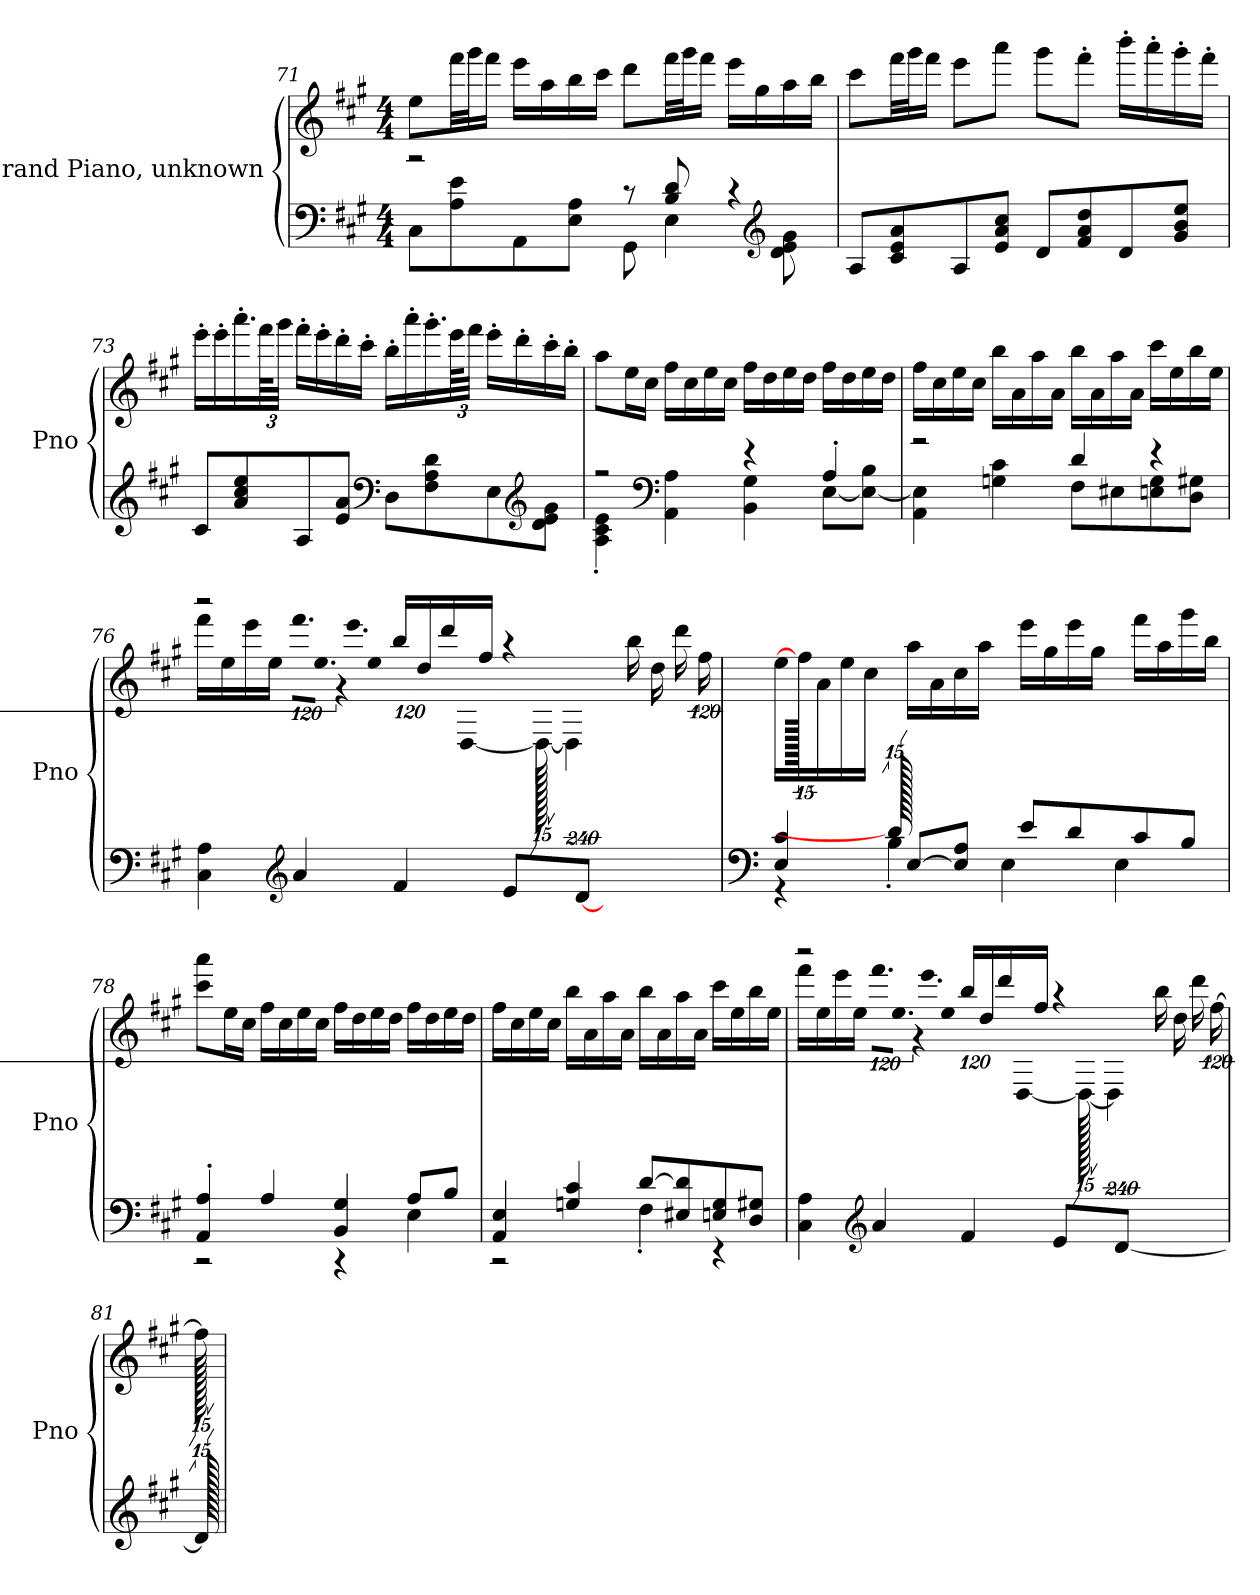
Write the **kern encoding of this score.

**kern	**kern
*part1	*part1
*staff2	*staff1
*I"Grand Piano, unknown	*
*I'Pno	*
*clefF4	*clefG2
*k[f#c#g#]	*k[f#c#g#]
*M4/4	*M4/4
=71	=71
*^	*
2r	8C#\L	8ee\L
.	8A\ 8e\	32fff#\LL
.	.	32ggg#\J
.	.	16fff#\JJ
.	8AA\	16eee\LL
.	.	16aa\
.	8E\ 8A\J	16bb\
.	.	16ccc#\JJ
8r	8GG#\	8ddd\L
8B/ 8d/	4E\	32fff#\LL
.	.	32ggg#\J
.	.	16fff#\JJ
4r	.	16eee\LL
.	.	16gg#\
*clefG2	*	*
.	8d\ 8e\ 8g#\	16aa\
.	.	16bb\JJ
*v	*v	*
!!LO:LB:g=z
=72	=72
8A/L	8ccc#\L
8c#/ 8e/ 8a/	32fff#\LL
.	32ggg#\J
.	16fff#\JJ
8A/	8eee\L
8e/ 8a/ 8cc#/J	8aaa\J
8d/L	8ggg#\L
8f#/ 8a/ 8dd/	8fff#'\J
8d/	16bbb'\LL
.	16aaa'\
8g#/ 8b/ 8ee/J	16ggg#'\
.	16fff#'\JJ
=73	=73
8c#/L	16eee'\LL
.	16eee'\
8a/ 8cc#/ 8ee/	16.aaa'\
*	*Xbrackettup
.	96fff#\KL
.	48ggg#\JJJ
8A/	16fff#'\LL
.	16eee'\
8e/ 8a/J	16ddd'\
.	16ccc#'\JJ
*clefF4	*
8D\L	16bb'\LL
.	16aaa'\
8F#\ 8A\ 8d\	16.ggg#'\
.	96eee\KL
.	48fff#\JJJ
8E\	16eee'\LL
.	16ddd'\
*clefG2	*
8d\ 8e\ 8g#\J	16ccc#'\
.	16bb'\JJ
!!LO:PB:g=z
=74	=74
*^	*
2r	4A\' 4c#\' 4e\'	8aa\L
.	.	16ee\L
.	.	16cc#\JJ
*clefF4	*	*
.	4AA\ 4A\	16ff#\LL
.	.	16cc#\
.	.	16ee\
.	.	16cc#\JJ
4r	4BB\ 4G#\	16ff#\LL
.	.	16dd\
.	.	16ee\
.	.	16dd\JJ
4A'/	[8E\L	16ff#\LL
.	.	16dd\
.	8E\_ 8B\J	16ee\
.	.	16dd\JJ
=75	=75	=75
2r	4AA\ 4E\]	16ff#\LL
.	.	16cc#\
.	.	16ee\
.	.	16cc#\JJ
.	4Gn\ 4c#\	16bb\LL
.	.	16a\
.	.	16aa\
.	.	16a\JJ
4d/	8F#\L	16bb\LL
.	.	16a\
.	8E#X\	16aa\
.	.	16a\JJ
4r	8En\ 8G\	16ccc#\LL
.	.	16ee\
.	8D\ 8G#X\J	16bb\
.	.	16ee\JJ
*v	*v	*
!!LO:LB:g=z
=76	=76
*	*^
1920ryy	2r	16fff#\LL
4C#\ 4A\	.	.
.	.	16ee\
.	.	16eee\
.	.	16ee\JJ
*	*	*brackettup
!	!	!LO:N:vis=32.
.	.	1920%103fff#\LLL
*clefG2	*	*
4a/	.	.
!	!	!LO:N:vis=32.
.	.	1920%103ee\JJJ
!	!	!LO:N:vis=64
.	.	960%17r
!	!	!LO:N:vis=32.
.	.	1920%103eee\LLL
!	!	!LO:N:vis=32
.	.	640%23ee\
.	.	[480%17D\JJ
.	16bb/LL	1920D\_
4f#/	.	4D\]
.	16dd/	.
.	16ddd/	.
.	16ff#/JJ	.
.	4r	.
8e/L	.	16bb\LL
.	.	16dd\
[1920%239d/J	.	16ddd\
.	.	[1920%119ff#\JJ
*	*v	*v
=77	=77
*clefF4	*
*^	*
4E/ 4c#/	4r	16ee\LL
.	.	1920ff#\]
.	.	16a\
.	.	16ee\
.	.	16cc#\JJ
1920d/]	4B'\	.
[8E/L	.	16aa\LL
.	.	16a\
8E/] 8A/J	.	16cc#\
.	.	16aa\JJ
.	4E\	.
8e/L	.	16eee\LL
.	.	16gg#\
8d/	.	16eee\
.	.	16gg#\JJ
.	4E\	.
8c#/	.	16fff#\LL
.	.	16aa\
8B/J	.	16ggg#\
.	.	16bb\JJ
.	1920ryy	.
!!LO:LB:g=z
=78	=78	=78
4AA/' 4A/'	2r	8ccc#\ 8aaa\L
.	.	16ee\L
.	.	16cc#\JJ
4A/	.	16ff#\LL
.	.	16cc#\
.	.	16ee\
.	.	16cc#\JJ
4BB/ 4G#/	4r	16ff#\LL
.	.	16dd\
.	.	16ee\
.	.	16dd\JJ
8A/L	4E\	16ff#\LL
.	.	16dd\
8B/J	.	16ee\
.	.	16dd\JJ
=79	=79	=79
4AA/ 4E/	2r	16ff#\LL
.	.	16cc#\
.	.	16ee\
.	.	16cc#\JJ
4Gn/ 4c#/	.	16bb\LL
.	.	16a\
.	.	16aa\
.	.	16a\JJ
[8d/L	4F#'\	16bb\LL
.	.	16a\
8E#X/ 8d/]	.	16aa\
.	.	16a\JJ
8En/ 8G/	4r	16ccc#\LL
.	.	16ee\
8D/ 8G#X/J	.	16bb\
.	.	16ee\JJ
*v	*v	*
!!LO:LB:g=z
=80	=80
*	*^
1920ryy	2r	16fff#\LL
4C#\ 4A\	.	.
.	.	16ee\
.	.	16eee\
.	.	16ee\JJ
!	!	!LO:N:vis=32.
.	.	1920%103fff#\LLL
*clefG2	*	*
4a/	.	.
!	!	!LO:N:vis=32.
.	.	1920%103ee\JJJ
!	!	!LO:N:vis=64
.	.	960%17r
!	!	!LO:N:vis=32.
.	.	1920%103eee\LLL
!	!	!LO:N:vis=32
.	.	640%23ee\
.	.	[480%17D\JJ
.	16bb/LL	1920D\_
4f#/	.	4D\]
.	16dd/	.
.	16ddd/	.
.	16ff#/JJ	.
.	4r	.
8e/L	.	16bb\LL
.	.	16dd\
[1920%239d/J	.	16ddd\
.	.	[1920%119ff#\JJ
*	*v	*v
=81	=81
1920d/]	1920ff#\]
=	=
*-	*-
